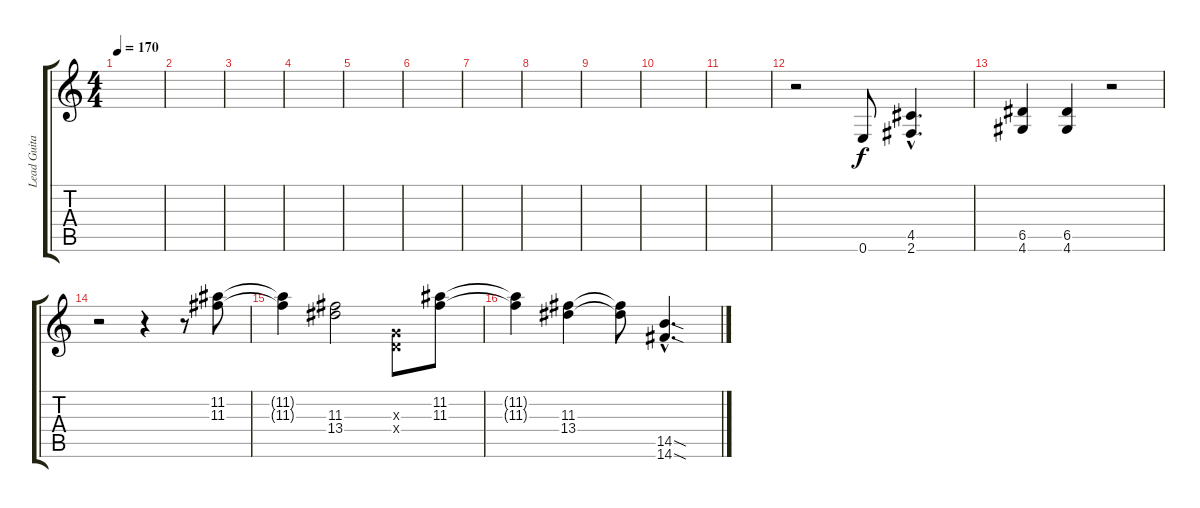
\track ("Lead Guitar" "Lead Guita") {instrument overdrivenguitar}
\staff {score tabs}
\tuning (E4 B3 G3 D3 A2 E2) {hide}
\ts (4 4)
\tempo 170
\clef g2
\ks c
|
|
|
|
|
|
|
|
|
|
|
r.2 0.6.8 (4.5{hac} 2.6{hac}).4{d} |
(6.5 4.6).4 (6.5 4.6).4 r.2 |
r.2 r.4 r.8 (11.2 11.3).8 |
(11.2{t} 11.3{t}).4 (11.3 13.4).2 (0.3{x} 0.4{x}).8 (11.2 11.3).8 |
(11.2{t} 11.3{t}).4 (11.3 13.4).4 (11.3{t} 13.4{t}).8 (14.5{sod hac} 14.6{sod hac}).4{d}
